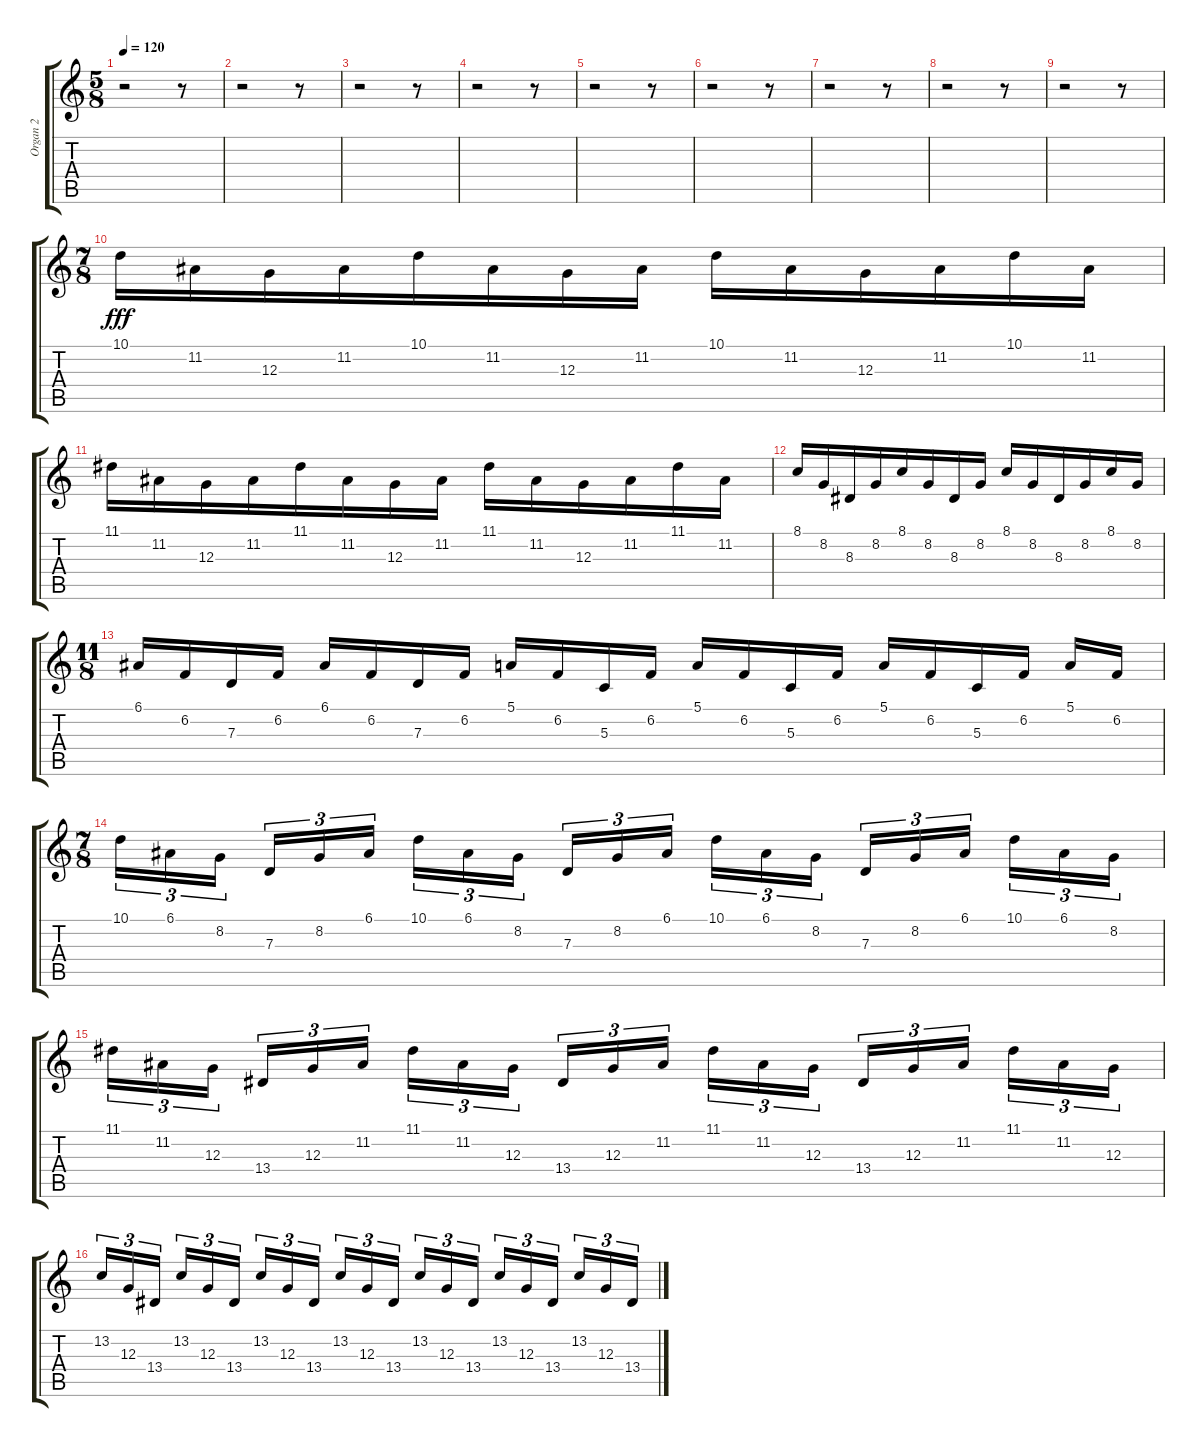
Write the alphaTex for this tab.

\track ("Organ 2" "Organ 2") {instrument drawbarorgan}
\staff {score tabs}
\tuning (E4 B3 G3 D3 A2 E2) {hide}
\ts (5 8)
\tempo 120
\clef g2
\ks c
r.2{dy fff} r.8 |
r.2 r.8 |
r.2 r.8 |
r.2 r.8 |
r.2 r.8 |
r.2 r.8 |
r.2 r.8 |
r.2 r.8 |
r.2 r.8 |
\ts (7 8)
10.1.16{volume 8} 11.2.16 12.3.16 11.2.16 10.1.16 11.2.16 12.3.16 11.2.16 10.1.16 11.2.16 12.3.16 11.2.16 10.1.16 11.2.16 |
11.1.16 11.2.16 12.3.16 11.2.16 11.1.16 11.2.16 12.3.16 11.2.16 11.1.16 11.2.16 12.3.16 11.2.16 11.1.16 11.2.16 |
8.1.16 8.2.16 8.3.16 8.2.16 8.1.16 8.2.16 8.3.16 8.2.16 8.1.16 8.2.16 8.3.16 8.2.16 8.1.16 8.2.16 |
\ts (11 8)
6.1.16 6.2.16 7.3.16 6.2.16 6.1.16 6.2.16 7.3.16 6.2.16 5.1.16 6.2.16 5.3.16 6.2.16 5.1.16 6.2.16 5.3.16 6.2.16 5.1.16 6.2.16 5.3.16 6.2.16 5.1.16 6.2.16 |
\ts (7 8)
10.1.16{tu (3 2) volume 9} 6.1.16{tu (3 2)} 8.2.16{tu (3 2)} 7.3.16{tu (3 2)} 8.2.16{tu (3 2)} 6.1.16{tu (3 2)} 10.1.16{tu (3 2)} 6.1.16{tu (3 2)} 8.2.16{tu (3 2)} 7.3.16{tu (3 2)} 8.2.16{tu (3 2)} 6.1.16{tu (3 2)} 10.1.16{tu (3 2)} 6.1.16{tu (3 2)} 8.2.16{tu (3 2)} 7.3.16{tu (3 2)} 8.2.16{tu (3 2)} 6.1.16{tu (3 2)} 10.1.16{tu (3 2)} 6.1.16{tu (3 2)} 8.2.16{tu (3 2)} |
11.1.16{tu (3 2)} 11.2.16{tu (3 2)} 12.3.16{tu (3 2)} 13.4.16{tu (3 2)} 12.3.16{tu (3 2)} 11.2.16{tu (3 2)} 11.1.16{tu (3 2)} 11.2.16{tu (3 2)} 12.3.16{tu (3 2)} 13.4.16{tu (3 2)} 12.3.16{tu (3 2)} 11.2.16{tu (3 2)} 11.1.16{tu (3 2)} 11.2.16{tu (3 2)} 12.3.16{tu (3 2)} 13.4.16{tu (3 2)} 12.3.16{tu (3 2)} 11.2.16{tu (3 2)} 11.1.16{tu (3 2)} 11.2.16{tu (3 2)} 12.3.16{tu (3 2)} |
13.2.16{tu (3 2)} 12.3.16{tu (3 2)} 13.4.16{tu (3 2)} 13.2.16{tu (3 2)} 12.3.16{tu (3 2)} 13.4.16{tu (3 2)} 13.2.16{tu (3 2)} 12.3.16{tu (3 2)} 13.4.16{tu (3 2)} 13.2.16{tu (3 2)} 12.3.16{tu (3 2)} 13.4.16{tu (3 2)} 13.2.16{tu (3 2)} 12.3.16{tu (3 2)} 13.4.16{tu (3 2)} 13.2.16{tu (3 2)} 12.3.16{tu (3 2)} 13.4.16{tu (3 2)} 13.2.16{tu (3 2)} 12.3.16{tu (3 2)} 13.4.16{tu (3 2)}
